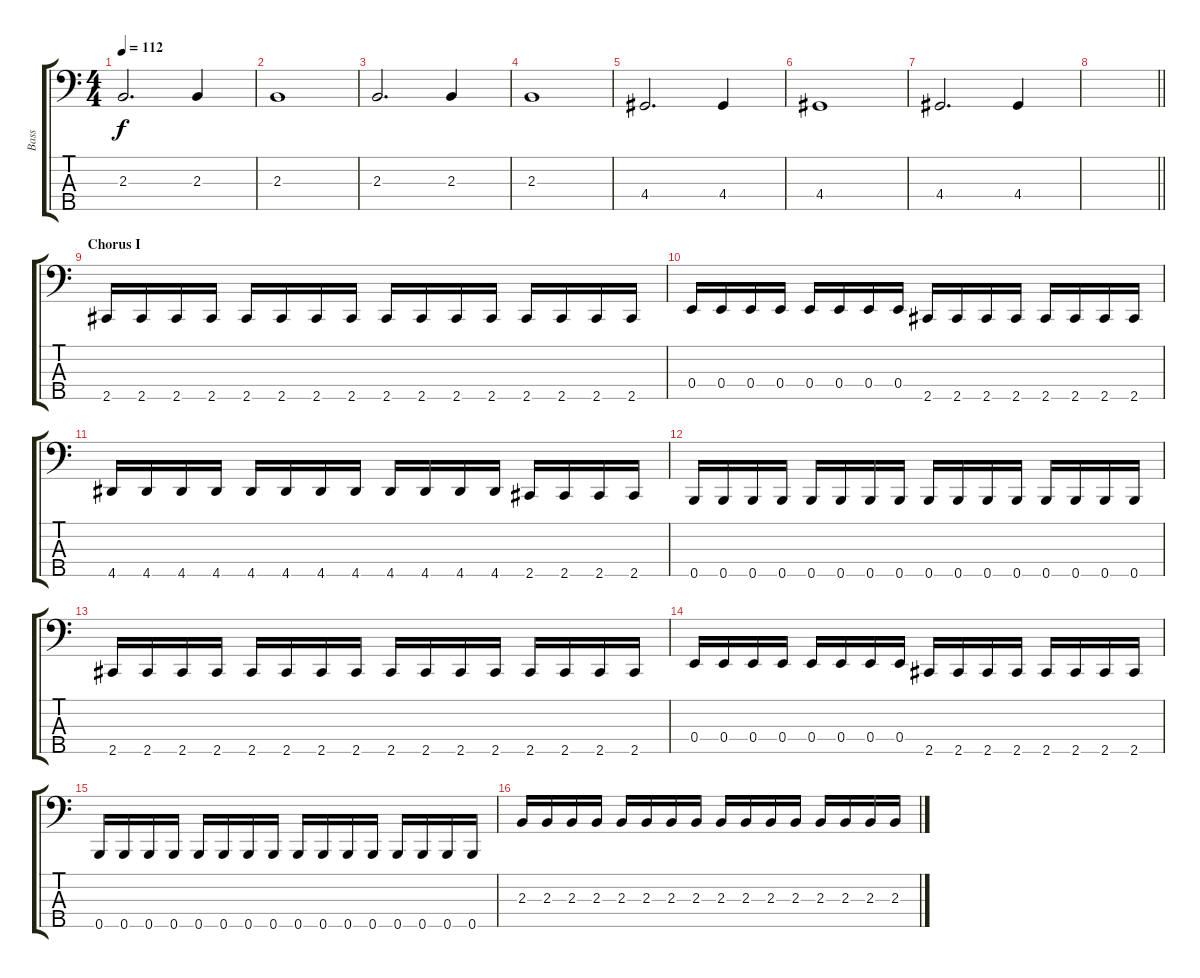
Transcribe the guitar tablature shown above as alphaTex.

\track ("Bass" "Bass") {instrument electricbassfinger}
\staff {score tabs}
\tuning (G2 D2 A1 E1 B0) {hide}
\ts (4 4)
\tempo 112
\clef f4
\ks c
2.3.2{d dy f} 2.3.4 |
2.3.1 |
2.3.2{d} 2.3.4 |
2.3.1 |
4.4.2{d} 4.4.4 |
4.4.1 |
4.4.2{d} 4.4.4 |
\barLineRight lightlight
|
\section ("" "Chorus I")
2.5.16 2.5.16 2.5.16 2.5.16 2.5.16 2.5.16 2.5.16 2.5.16 2.5.16 2.5.16 2.5.16 2.5.16 2.5.16 2.5.16 2.5.16 2.5.16 |
0.4.16 0.4.16 0.4.16 0.4.16 0.4.16 0.4.16 0.4.16 0.4.16 2.5.16 2.5.16 2.5.16 2.5.16 2.5.16 2.5.16 2.5.16 2.5.16 |
4.5.16 4.5.16 4.5.16 4.5.16 4.5.16 4.5.16 4.5.16 4.5.16 4.5.16 4.5.16 4.5.16 4.5.16 2.5.16 2.5.16 2.5.16 2.5.16 |
0.5.16 0.5.16 0.5.16 0.5.16 0.5.16 0.5.16 0.5.16 0.5.16 0.5.16 0.5.16 0.5.16 0.5.16 0.5.16 0.5.16 0.5.16 0.5.16 |
2.5.16 2.5.16 2.5.16 2.5.16 2.5.16 2.5.16 2.5.16 2.5.16 2.5.16 2.5.16 2.5.16 2.5.16 2.5.16 2.5.16 2.5.16 2.5.16 |
0.4.16 0.4.16 0.4.16 0.4.16 0.4.16 0.4.16 0.4.16 0.4.16 2.5.16 2.5.16 2.5.16 2.5.16 2.5.16 2.5.16 2.5.16 2.5.16 |
0.5.16 0.5.16 0.5.16 0.5.16 0.5.16 0.5.16 0.5.16 0.5.16 0.5.16 0.5.16 0.5.16 0.5.16 0.5.16 0.5.16 0.5.16 0.5.16 |
2.3.16 2.3.16 2.3.16 2.3.16 2.3.16 2.3.16 2.3.16 2.3.16 2.3.16 2.3.16 2.3.16 2.3.16 2.3.16 2.3.16 2.3.16 2.3.16
